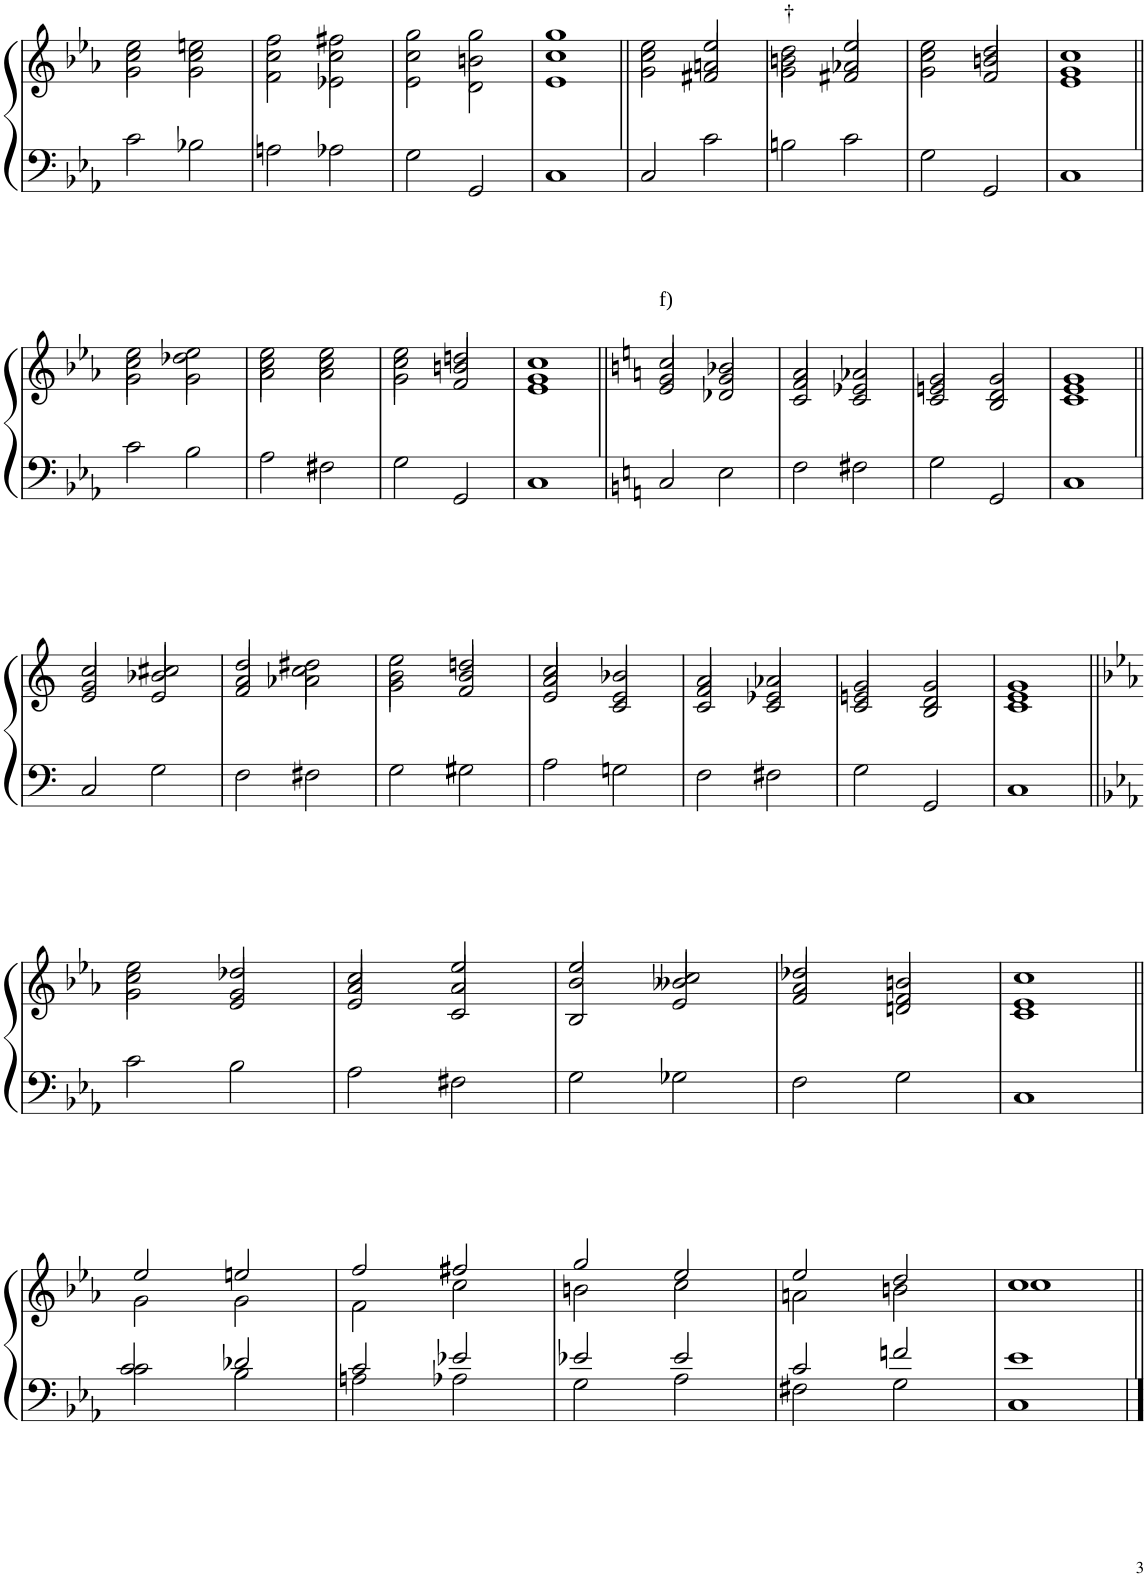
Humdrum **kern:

**kern	**kern	**text
*part1	*part1	*part1
*staff2	*staff1	*staff1
*I"Piano	*	*
*I'Pno	*	*
!!LO:PB:g=z
*clefF4	*clefG2	*
*k[b-e-a-]	*k[b-e-a-]	*
*M1/1	*M1/1	*
=93	=93	=93
*^	*^	*
*	*	*	*^	*
1ryy	2c\	2ee-\	2cc\	2g\	.
.	2B-X\	2een\	2cc\	2g\	.
=94	=94	=94	=94	=94	=94
1ryy	2An\	2ff\	2cc\	2f\	.
.	2A-X\	2ff#X\	2cc\	2e-X\	.
=95	=95	=95	=95	=95	=95
1ryy	2G\	2gg\	2cc\	2e-\	.
.	2GG/	2gg\	2bn\	2d\	.
=96	=96	=96	=96	=96	=96
1ryy	1C	1gg	1cc	1e-	.
=97||	=97||	=97||	=97||	=97||	=97||
1ryy	2C/	2ee-\	2cc\	2g\	.
.	2c\	2ee-/	2an/	2f#X/	.
=98	=98	=98	=98	=98	=98
!	!	!	!	!	!LO:LY:a
1ryy	2Bn\	2dd\	2bn\	2g\	†
.	2c\	2ee-/	2a-X/	2f#X/	.
=99	=99	=99	=99	=99	=99
1ryy	2G\	2ee-\	2cc\	2g\	.
.	2GG/	2dd/	2bn/	2f/	.
=100	=100	=100	=100	=100	=100
1ryy	1C	1cc	1g	1e-	.
!!LO:LB:g=z	!!	!!
=101||	=101||	=101||	=101||	=101||	=101||
1ryy	2c\	2ee-\	2cc\	2g\	.
.	2B-\	2ee-\	2dd-X\	2g\	.
=102	=102	=102	=102	=102	=102
1ryy	2A-\	2ee-\	2cc\	2a-\	.
.	2F#X\	2ee-\	2cc\	2a-\	.
=103	=103	=103	=103	=103	=103
1ryy	2G\	2ee-\	2cc\	2g\	.
.	2GG/	2ddn/	2bn/	2f/	.
=104	=104	=104	=104	=104	=104
1ryy	1C	1cc	1g	1e-	.
=105||	=105||	=105||	=105||	=105||	=105||
*k[]	*	*k[]	*	*	*
!	!	!LO:TX:a:t=f)	!	!	!
1ryy	2C/	2cc/	2g/	2e/	.
.	2E\	2b-X/	2g/	2d-X/	.
=106	=106	=106	=106	=106	=106
1ryy	2F\	2a/	2f/	2c/	.
.	2F#X\	2a-X/	2e-X/	2c/	.
=107	=107	=107	=107	=107	=107
1ryy	2G\	2g/	2en/	2c/	.
.	2GG/	2g/	2d/	2B/	.
=108	=108	=108	=108	=108	=108
1ryy	1C	1g	1e	1c	.
!!LO:LB:g=z	!!	!!
=109||	=109||	=109||	=109||	=109||	=109||
1ryy	2C/	2cc/	2g/	2e/	.
.	2G\	2cc#X/	2b-X/	2e/	.
=110	=110	=110	=110	=110	=110
1ryy	2F\	2dd/	2a/	2f/	.
.	2F#X\	2dd#X\	2cc\	2a-X\	.
=111	=111	=111	=111	=111	=111
1ryy	2G\	2ee\	2b\	2g\	.
.	2G#X\	2ddn/	2b/	2f/	.
=112	=112	=112	=112	=112	=112
1ryy	2A\	2cc/	2a/	2e/	.
.	2Gn\	2b-X/	2e/	2c/	.
=113	=113	=113	=113	=113	=113
1ryy	2F\	2a/	2f/	2c/	.
.	2F#X\	2a-X/	2e-X/	2c/	.
=114	=114	=114	=114	=114	=114
1ryy	2G\	2g/	2en/	2c/	.
.	2GG/	2g/	2d/	2B/	.
=115	=115	=115	=115	=115	=115
1ryy	1C	1g	1e	1c	.
!!LO:LB:g=z	!!	!!
=116||	=116||	=116||	=116||	=116||	=116||
*k[b-e-a-]	*	*k[b-e-a-]	*	*	*
1ryy	2c\	2ee-\	2cc\	2g\	.
.	2B-\	2dd-X/	2g/	2e-/	.
=117	=117	=117	=117	=117	=117
1ryy	2A-\	2cc/	2a-/	2e-/	.
.	2F#X\	2ee-/	2a-/	2c/	.
=118	=118	=118	=118	=118	=118
1ryy	2G\	2ee-/	2b-/	2B-/	.
.	2G-X\	2cc/	2b--X/	2e-/	.
=119	=119	=119	=119	=119	=119
1ryy	2F\	2dd-X/	2a-/	2f/	.
.	2G\	2bn/	2f/	2dn/	.
=120	=120	=120	=120	=120	=120
1ryy	1C	1cc	1e-	1c	.
*	*	*	*v	*v	*
!!LO:LB:g=z
=121||	=121||	=121||	=121||	=121||
*	*^	*	*	*
1ryy	2c/	2c\	2ee-/	2g\	.
.	2d-X/	2B-\	2een/	2g\	.
=122	=122	=122	=122	=122	=122
1ryy	2c/	2An\	2ff/	2f\	.
.	2e-X/	2A-X\	2ff#X/	2cc\	.
=123	=123	=123	=123	=123	=123
1ryy	2e-X/	2G\	2gg/	2bn\	.
.	2e-/	2A-\	2ee-/	2cc\	.
=124	=124	=124	=124	=124	=124
1ryy	2c/	2F#X\	2ee-/	2an\	.
.	2fn/	2G\	2dd/	2bn\	.
=125	=125	=125	=125	=125	=125
1ryy	1e-	1C	1cc	1cc	.
*v	*v	*v	*	*	*
*	*v	*v	*
=||	=||	=||
*-	*-	*-
